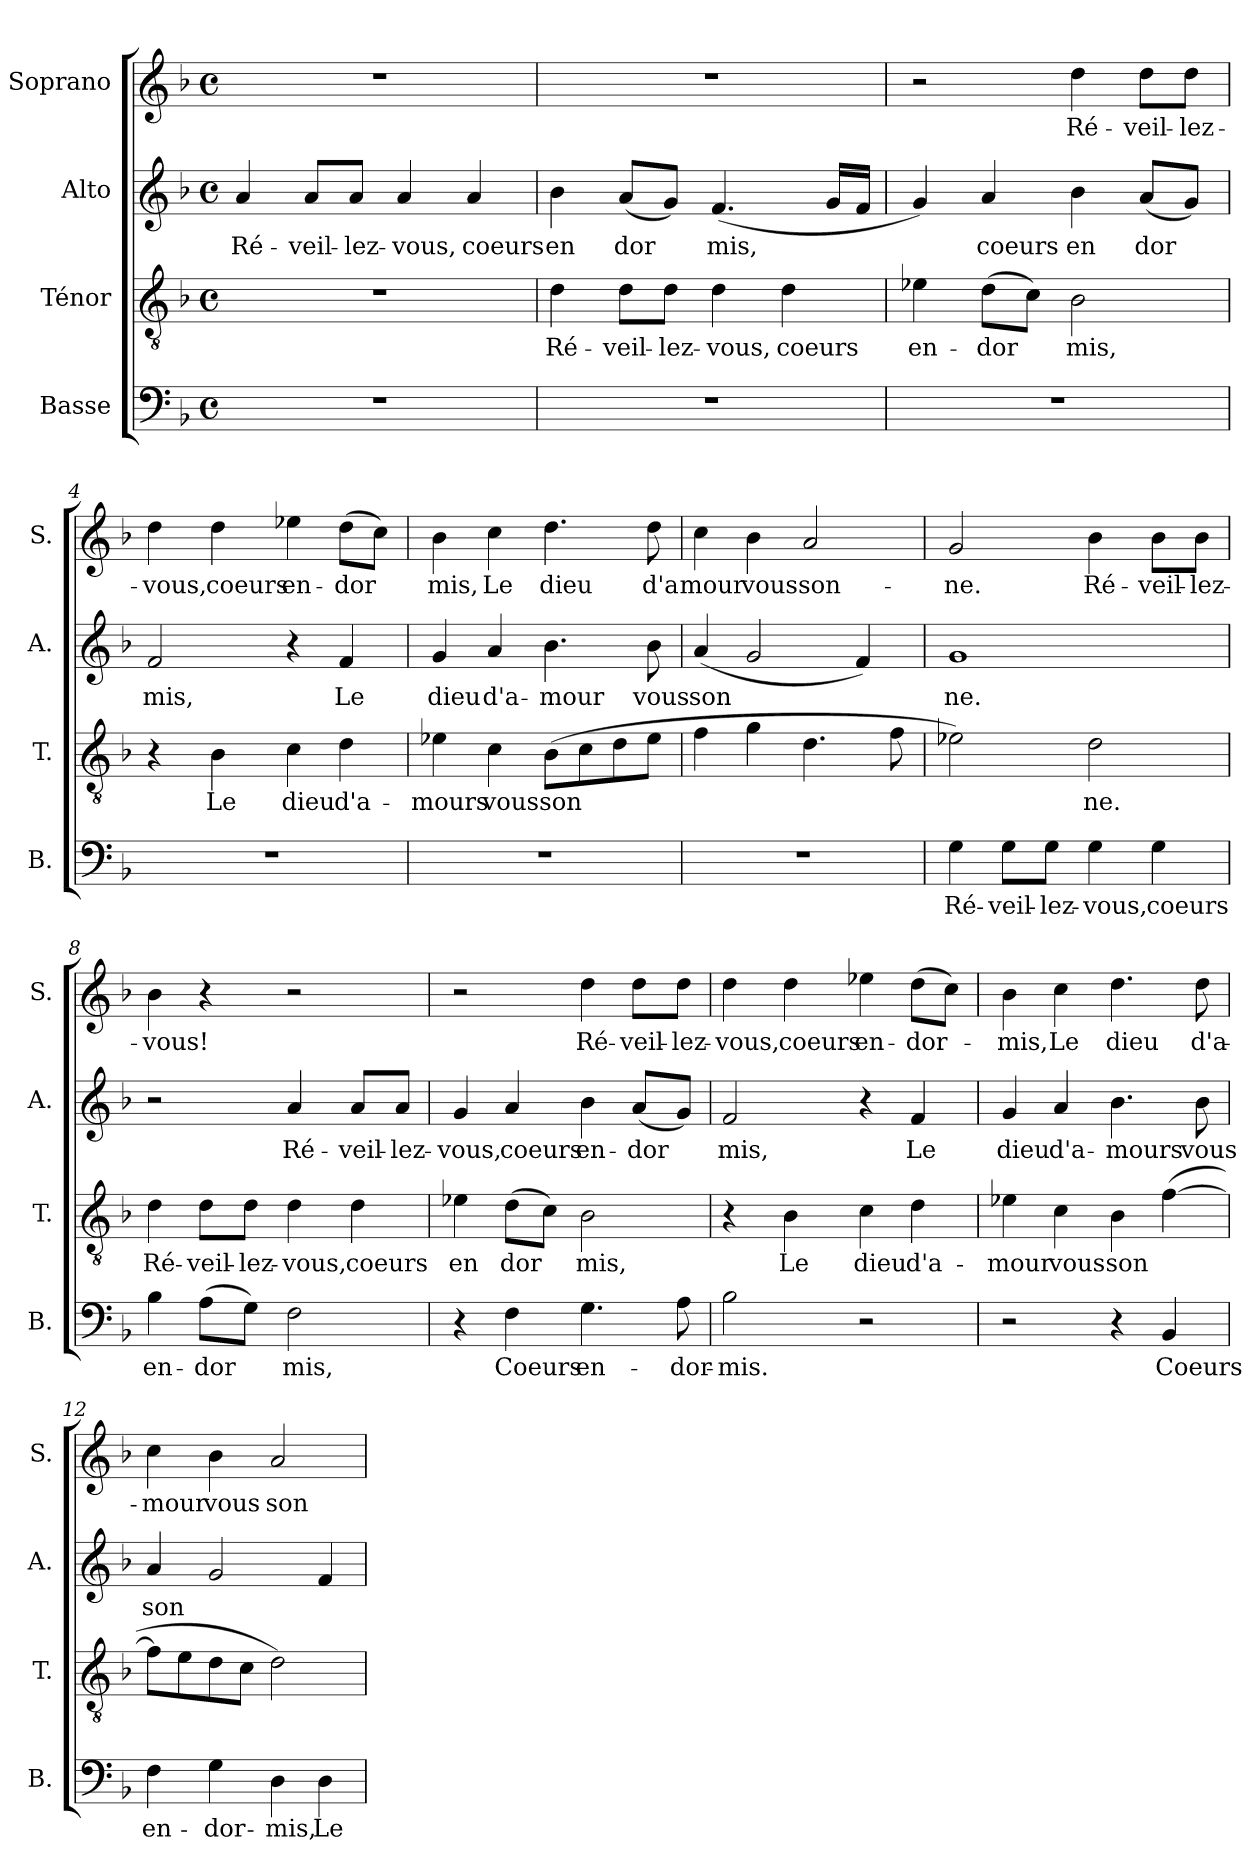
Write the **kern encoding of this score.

**kern	**text	**kern	**text	**kern	**text	**kern	**text
*part4	*part4	*part3	*part3	*part2	*part2	*part1	*part1
*staff4	*staff4	*staff3	*staff3	*staff2	*staff2	*staff1	*staff1
*I"Basse	*	*I"Ténor	*	*I"Alto	*	*I"Soprano	*
*I'B.	*	*I'T.	*	*I'A.	*	*I'S.	*
*clefF4	*	*clefGv2	*	*clefG2	*	*clefG2	*
*k[b-]	*	*k[b-]	*	*k[b-]	*	*k[b-]	*
*M4/4	*	*M4/4	*	*M4/4	*	*M4/4	*
*met(c)	*	*met(c)	*	*met(c)	*	*met(c)	*
*MM160	*	*MM160	*	*MM160	*	*MM160	*
=1	=1	=1	=1	=1	=1	=1	=1
!	!	!	!	!	!LO:LY:b	!	!
1r	.	1r	.	4a/	Ré-	1r	.
!	!	!	!	!	!LO:LY:b	!	!
.	.	.	.	8a/L	-veil-	.	.
!	!	!	!	!	!LO:LY:b	!	!
.	.	.	.	8a/J	-lez-	.	.
!	!	!	!	!	!LO:LY:b	!	!
.	.	.	.	4a/	-vous,	.	.
!	!	!	!	!	!LO:LY:b	!	!
.	.	.	.	4a/	coeurs	.	.
=2	=2	=2	=2	=2	=2	=2	=2
!	!	!	!LO:LY:b	!	!LO:LY:b	!	!
1r	.	4d\	Ré-	4b-\	en	1r	.
!	!	!	!LO:LY:b	!	!LO:LY:b	!	!
.	.	8d\L	-veil-	(<8a/L	-dor	.	.
!	!	!	!LO:LY:b	!	!	!	!
.	.	8d\J	-lez-	8g/J)	.	.	.
!	!	!	!LO:LY:b	!	!LO:LY:b	!	!
.	.	4d\	-vous,	(<4.f/	mis,	.	.
!	!	!	!LO:LY:b	!	!	!	!
.	.	4d\	coeurs	.	.	.	.
.	.	.	.	16g/LL	.	.	.
.	.	.	.	16f/JJ	.	.	.
=3	=3	=3	=3	=3	=3	=3	=3
!	!	!	!LO:LY:b	!	!	!	!
1r	.	4e-X\	en-	4g/)	.	2r	.
!	!	!	!LO:LY:b	!	!LO:LY:b	!	!
.	.	(>8d\L	-dor	4a/	coeurs	.	.
.	.	8c\J)	.	.	.	.	.
!	!	!	!LO:LY:b	!	!LO:LY:b	!	!LO:LY:b
.	.	2B-\	mis,	4b-\	en	4dd\	Ré-
!	!	!	!	!	!LO:LY:b	!	!LO:LY:b
.	.	.	.	(<8a/L	dor	8dd\L	-veil-
!	!	!	!	!	!	!	!LO:LY:b
.	.	.	.	8g/J)	.	8dd\J	-lez-
!!LO:LB:g=z
=4	=4	=4	=4	=4	=4	=4	=4
!	!	!	!	!	!LO:LY:b	!	!LO:LY:b
1r	.	4r	.	2f/	mis,	4dd\	-vous,
!	!	!	!LO:LY:b	!	!	!	!LO:LY:b
.	.	4B-\	Le	.	.	4dd\	coeurs
!	!	!	!LO:LY:b	!	!	!	!LO:LY:b
.	.	4c\	dieu	4r	.	4ee-X\	en-
!	!	!	!LO:LY:b	!	!LO:LY:b	!	!LO:LY:b
.	.	4d\	d'a-	4f/	Le	(>8dd\L	-dor
.	.	.	.	.	.	8cc\J)	.
!!LO:LB:g=z
=5	=5	=5	=5	=5	=5	=5	=5
!	!	!	!LO:LY:b	!	!LO:LY:b	!	!LO:LY:b
1r	.	4e-X\	-mours	4g/	dieu	4b-\	mis,
!	!	!	!LO:LY:b	!	!LO:LY:b	!	!LO:LY:b
.	.	4c\	vous	4a/	d'a-	4cc\	Le
!	!	!	!LO:LY:b	!	!LO:LY:b	!	!LO:LY:b
.	.	(>8B-\L	son	4.b-\	-mour	4.dd\	dieu
.	.	8c\	.	.	.	.	.
.	.	8d\	.	.	.	.	.
!	!	!	!	!	!LO:LY:b	!	!LO:LY:b
.	.	8e-\J	.	8b-\	vous	8dd\	d'a
=6	=6	=6	=6	=6	=6	=6	=6
!	!	!	!	!	!LO:LY:b	!	!LO:LY:b
1r	.	4f\	.	(<4a/	son	4cc\	mour
!	!	!	!	!	!	!	!LO:LY:b
.	.	4g\	.	2g/	.	4b-\	vous
!	!	!	!	!	!	!	!LO:LY:b
.	.	4.d\	.	.	.	2a/	son-
.	.	.	.	4f/)	.	.	.
.	.	8f\	.	.	.	.	.
=7	=7	=7	=7	=7	=7	=7	=7
!	!LO:LY:b	!	!	!	!LO:LY:b	!	!LO:LY:b
4G\	Ré-	2e-X\)	.	1g	ne.	2g/	-ne.
!	!LO:LY:b	!	!	!	!	!	!
8G\L	-veil-	.	.	.	.	.	.
!	!LO:LY:b	!	!	!	!	!	!
8G\J	-lez-	.	.	.	.	.	.
!	!LO:LY:b	!	!LO:LY:b	!	!	!	!LO:LY:b
4G\	-vous,	2d\	ne.	.	.	4b-\	Ré-
!	!LO:LY:b	!	!	!	!	!	!LO:LY:b
4G\	coeurs	.	.	.	.	8b-\L	-veil-
!	!	!	!	!	!	!	!LO:LY:b
.	.	.	.	.	.	8b-\J	-lez-
!!LO:PB:g=z
=8	=8	=8	=8	=8	=8	=8	=8
!	!LO:LY:b	!	!LO:LY:b	!	!	!	!LO:LY:b
4B-\	en-	4d\	Ré-	2r	.	4b-\	-vous!
!	!LO:LY:b	!	!LO:LY:b	!	!	!	!
(>8A\L	-dor	8d\L	-veil-	.	.	4r	.
!	!	!	!LO:LY:b	!	!	!	!
8G\J)	.	8d\J	-lez-	.	.	.	.
!	!LO:LY:b	!	!LO:LY:b	!	!LO:LY:b	!	!
2F\	mis,	4d\	-vous,	4a/	Ré-	2r	.
!	!	!	!LO:LY:b	!	!LO:LY:b	!	!
.	.	4d\	coeurs	8a/L	-veil-	.	.
!	!	!	!	!	!LO:LY:b	!	!
.	.	.	.	8a/J	-lez-	.	.
!!LO:LB:g=z
=9	=9	=9	=9	=9	=9	=9	=9
!	!	!	!LO:LY:b	!	!LO:LY:b	!	!
4r	.	4e-X\	en	4g/	-vous,	2r	.
!	!LO:LY:b	!	!LO:LY:b	!	!LO:LY:b	!	!
4F\	Coeurs	(>8d\L	dor	4a/	coeurs	.	.
.	.	8c\J)	.	.	.	.	.
!	!LO:LY:b	!	!LO:LY:b	!	!LO:LY:b	!	!LO:LY:b
4.G\	en-	2B-\	mis,	4b-\	en-	4dd\	Ré-
!	!	!	!	!	!LO:LY:b	!	!LO:LY:b
.	.	.	.	(<8a/L	-dor	8dd\L	-veil-
!	!LO:LY:b	!	!	!	!	!	!LO:LY:b
8A\	-dor-	.	.	8g/J)	.	8dd\J	-lez-
=10	=10	=10	=10	=10	=10	=10	=10
!	!LO:LY:b	!	!	!	!LO:LY:b	!	!LO:LY:b
2B-\	-mis.	4r	.	2f/	mis,	4dd\	-vous,
!	!	!	!LO:LY:b	!	!	!	!LO:LY:b
.	.	4B-\	Le	.	.	4dd\	coeurs
!	!	!	!LO:LY:b	!	!	!	!LO:LY:b
2r	.	4c\	dieu	4r	.	4ee-X\	en-
!	!	!	!LO:LY:b	!	!LO:LY:b	!	!LO:LY:b
.	.	4d\	d'a-	4f/	Le	(>8dd\L	-dor-
.	.	.	.	.	.	8cc\J)	.
=11	=11	=11	=11	=11	=11	=11	=11
!	!	!	!LO:LY:b	!	!LO:LY:b	!	!LO:LY:b
2r	.	4e-X\	-mour	4g/	dieu	4b-\	-mis,
!	!	!	!LO:LY:b	!	!LO:LY:b	!	!LO:LY:b
.	.	4c\	vous	4a/	d'a-	4cc\	Le
!	!	!	!LO:LY:b	!	!LO:LY:b	!	!LO:LY:b
4r	.	4B-\	son	4.b-\	-mours	4.dd\	dieu
!	!LO:LY:b	!	!	!	!	!	!
4BB-/	Coeurs	(>[4f\	.	.	.	.	.
!	!	!	!	!	!LO:LY:b	!	!LO:LY:b
.	.	.	.	8b-\	vous	8dd\	d'a-
=12	=12	=12	=12	=12	=12	=12	=12
!	!LO:LY:b	!	!	!	!LO:LY:b	!	!LO:LY:b
4F\	en-	8f\L]	.	4a/	son	4cc\	-mour
.	.	8e\	.	.	.	.	.
!	!LO:LY:b	!	!	!	!	!	!LO:LY:b
4G\	-dor-	8d\	.	2g/	.	4b-\	vous
.	.	8c\J	.	.	.	.	.
!	!LO:LY:b	!	!	!	!	!	!LO:LY:b
4D\	-mis,	2d\)	.	.	.	2a/	son
!	!LO:LY:b	!	!	!	!	!	!
4D\	Le	.	.	4f/	.	.	.
=	=	=	=	=	=	=	=
*-	*-	*-	*-	*-	*-	*-	*-
